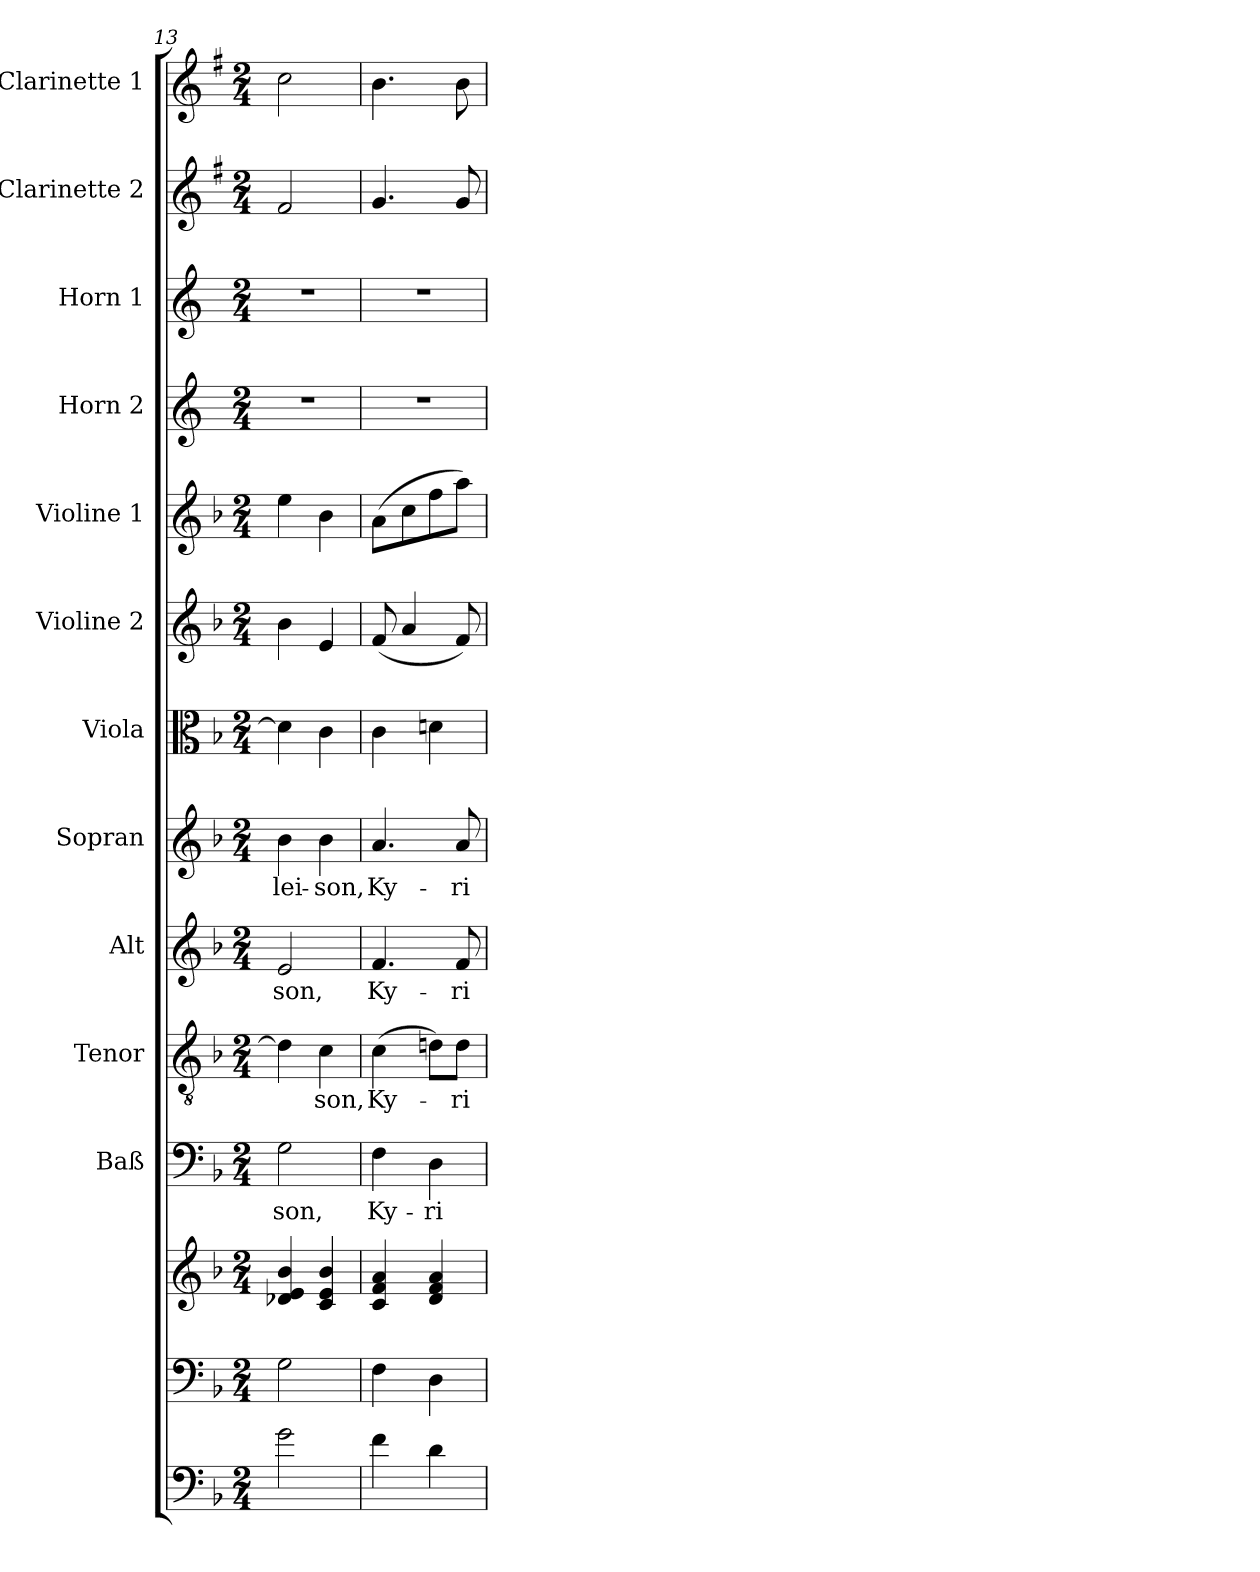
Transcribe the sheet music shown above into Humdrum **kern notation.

**kern	**kern	**kern	**kern	**text	**kern	**text	**kern	**text	**kern	**text	**kern	**kern	**kern	**kern	**kern	**kern	**kern
*part13	*part12	*part12	*part11	*part11	*part10	*part10	*part9	*part9	*part8	*part8	*part7	*part6	*part5	*part4	*part3	*part2	*part1
*staff14	*staff13	*staff12	*staff11	*staff11	*staff10	*staff10	*staff9	*staff9	*staff8	*staff8	*staff7	*staff6	*staff5	*staff4	*staff3	*staff2	*staff1
*	*	*	*I"Baß	*	*I"Tenor	*	*I"Alt	*	*I"Sopran	*	*I"Viola	*I"Violine 2	*I"Violine 1	*I"Horn 2	*I"Horn 1	*I"Clarinette 2	*I"Clarinette 1
*	*	*	*I'Baß	*	*I'Ten	*	*I'Alt	*	*I'Sop	*	*I'Vla.	*I'Vln. 2	*I'Vln. 1	*I'Hrn. 2	*I'Hrn. 1	*	*
!!LO:PB:g=z
*clefF4	*clefF4	*clefG2	*clefF4	*	*clefGv2	*	*clefG2	*	*clefG2	*	*clefC3	*clefG2	*clefG2	*clefG2	*clefG2	*clefG2	*clefG2
*ITrd7c12	*	*	*	*	*	*	*	*	*	*	*	*	*	*ITrd4c7	*ITrd4c7	*ITrd1c2	*ITrd1c2
*k[b-]	*k[b-]	*k[b-]	*k[b-]	*	*k[b-]	*	*k[b-]	*	*k[b-]	*	*k[b-]	*k[b-]	*k[b-]	*k[b-]	*k[b-]	*k[b-]	*k[b-]
*F:	*F:	*F:	*F:	*	*F:	*	*F:	*	*F:	*	*F:	*F:	*F:	*F:	*F:	*F:	*F:
*M2/4	*M2/4	*M2/4	*M2/4	*	*M2/4	*	*M2/4	*	*M2/4	*	*M2/4	*M2/4	*M2/4	*M2/4	*M2/4	*M2/4	*M2/4
=13	=13	=13	=13	=13	=13	=13	=13	=13	=13	=13	=13	=13	=13	=13	=13	=13	=13
!	!	!	!	!LO:LY:b	!	!	!	!LO:LY:b	!	!LO:LY:b	!	!	!	!	!	!	!
2G\	2G\	4d-X/ 4e/ 4b-/	2G\	-son,	4d-\]	.	2e/	-son,	4b-\	-lei-	4d-\]	4b-\	4ee\	2r	2r	2e/	2b-\
!	!	!	!	!	!	!LO:LY:b	!	!	!	!LO:LY:b	!	!	!	!	!	!	!
.	.	4c/ 4e/ 4b-/	.	.	4c\	-son,	.	.	4b-\	-son,	4c\	4e/	4b-\	.	.	.	.
=14	=14	=14	=14	=14	=14	=14	=14	=14	=14	=14	=14	=14	=14	=14	=14	=14	=14
!	!	!	!	!LO:LY:b	!	!LO:LY:b	!	!LO:LY:b	!	!LO:LY:b	!	!	!	!	!	!	!
4F\	4F\	4c/ 4f/ 4a/	4F\	Ky-	(>4c\	Ky-	4.f/	Ky-	4.a/	Ky-	4c\	(<8f/	(>8a\L	2r	2r	4.f/	4.a\
.	.	.	.	.	.	.	.	.	.	.	.	4a/	8cc\	.	.	.	.
!	!	!	!	!LO:LY:b	!	!	!	!	!	!	!	!	!	!	!	!	!
4D\	4D\	4d/ 4f/ 4a/	4D\	-ri-	8dn\L)	.	.	.	.	.	4dn\	.	8ff\	.	.	.	.
!	!	!	!	!	!	!LO:LY:b	!	!LO:LY:b	!	!LO:LY:b	!	!	!	!	!	!	!
.	.	.	.	.	8d\J	-ri-	8f/	-ri-	8a/	-ri-	.	8f/)	8aa\J)	.	.	8f/	8a\
=	=	=	=	=	=	=	=	=	=	=	=	=	=	=	=	=	=
*-	*-	*-	*-	*-	*-	*-	*-	*-	*-	*-	*-	*-	*-	*-	*-	*-	*-
